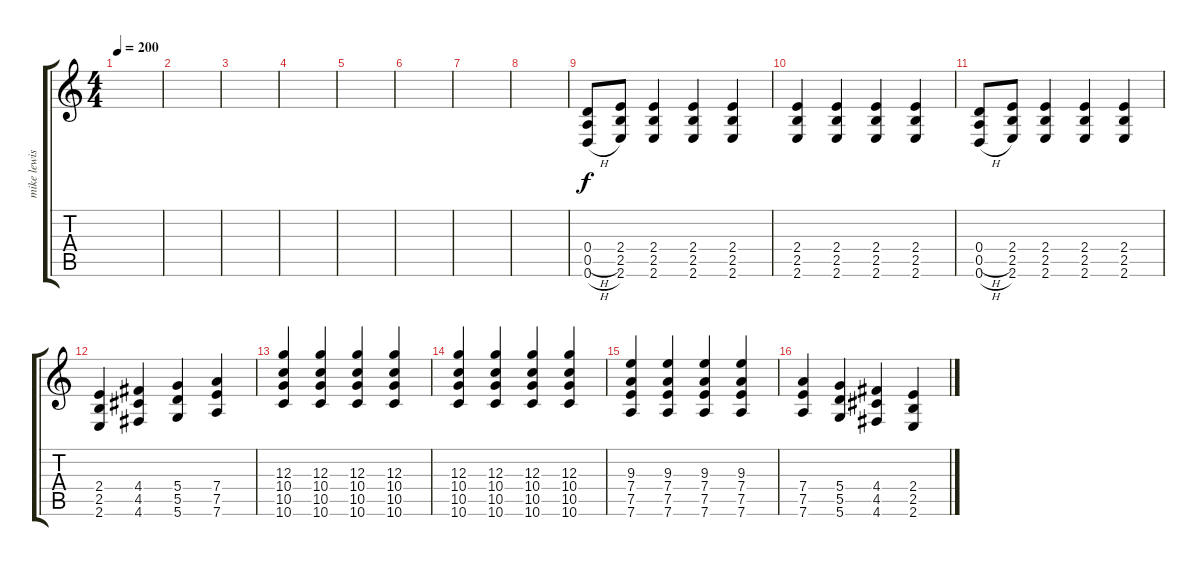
\track ("mike lewis" "mike lewis") {instrument distortionguitar}
\staff {score tabs}
\tuning (E4 B3 G3 D3 A2 D2) {hide}
\ts (4 4)
\tempo 200
\clef g2
\ks c
|
|
|
|
|
|
|
|
(0.4 0.5{h} 0.6{h}).8 (2.4 2.5 2.6).8 (2.4 2.5 2.6).4 (2.4 2.5 2.6).4 (2.4 2.5 2.6).4 |
(2.4 2.5 2.6).4 (2.4 2.5 2.6).4 (2.4 2.5 2.6).4 (2.4 2.5 2.6).4 |
(0.4 0.5{h} 0.6{h}).8 (2.4 2.5 2.6).8 (2.4 2.5 2.6).4 (2.4 2.5 2.6).4 (2.4 2.5 2.6).4 |
(2.4 2.5 2.6).4 (4.4 4.5 4.6).4 (5.4 5.5 5.6).4 (7.4 7.5 7.6).4 |
(12.3 10.4 10.5 10.6).4 (12.3 10.4 10.5 10.6).4 (12.3 10.4 10.5 10.6).4 (12.3 10.4 10.5 10.6).4 |
(12.3 10.4 10.5 10.6).4 (12.3 10.4 10.5 10.6).4 (12.3 10.4 10.5 10.6).4 (12.3 10.4 10.5 10.6).4 |
(9.3 7.4 7.5 7.6).4 (9.3 7.4 7.5 7.6).4 (9.3 7.4 7.5 7.6).4 (9.3 7.4 7.5 7.6).4 |
(7.4 7.5 7.6).4 (5.4 5.5 5.6).4 (4.4 4.5 4.6).4 (2.4 2.5 2.6).4
